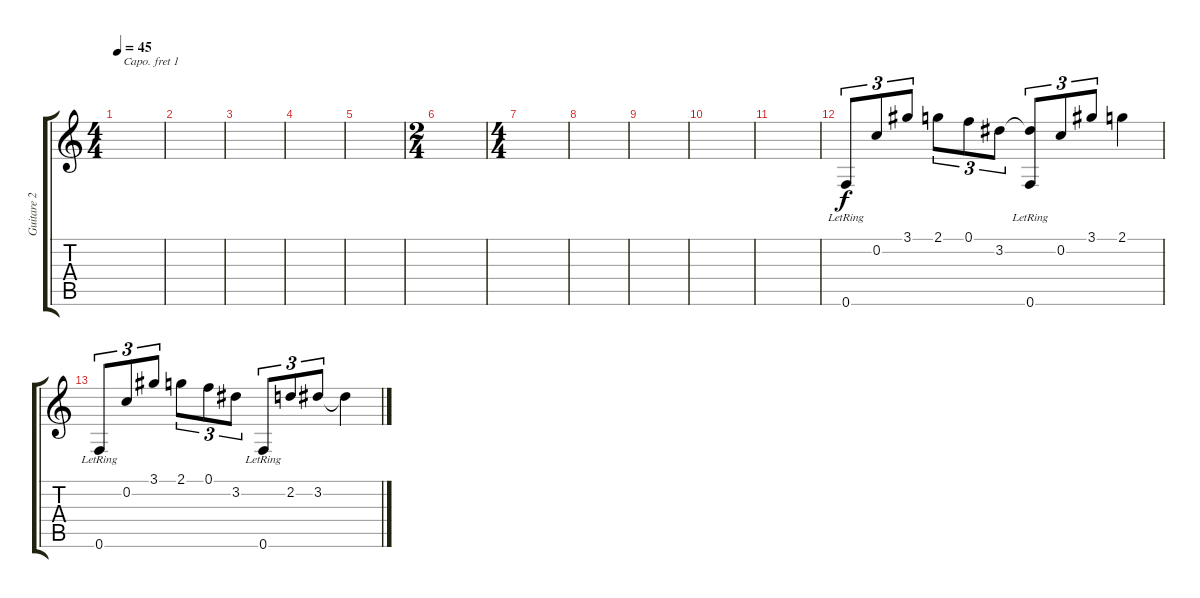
\track ("Guitare 2" "Guitare 2") {instrument acousticguitarnylon}
\staff {score tabs}
\capo 1
\tuning (E4 B3 G3 D3 A2 E2) {hide}
\ts (4 4)
\tempo 45
\clef g2
\ks c
|
|
|
|
|
\ts (2 4)
|
\ts (4 4)
|
|
|
|
|
0.6{lr}.8{tu (3 2)} 0.2.8{tu (3 2)} 3.1.8{tu (3 2)} 2.1.8{tu (3 2)} 0.1.8{tu (3 2)} 3.2.8{tu (3 2)} (3.2{t} 0.6{lr}).8{tu (3 2)} 0.2.8{tu (3 2)} 3.1.8{tu (3 2)} 2.1.4 |
0.6{lr}.8{tu (3 2)} 0.2.8{tu (3 2)} 3.1.8{tu (3 2)} 2.1.8{tu (3 2)} 0.1.8{tu (3 2)} 3.2.8{tu (3 2)} 0.6{lr}.8{tu (3 2)} 2.2.8{tu (3 2)} 3.2.8{tu (3 2)} 3.2{t}.4
